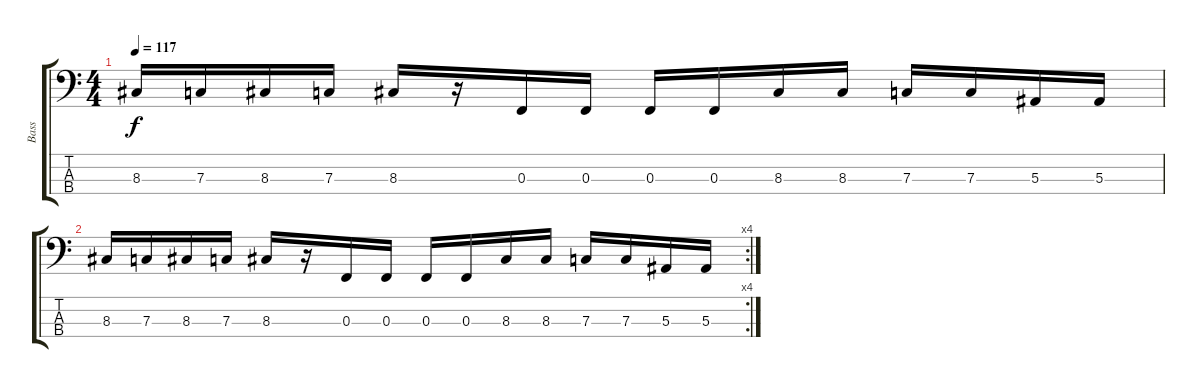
\track ("Bass" "Bass") {instrument electricbassfinger}
\staff {score tabs}
\tuning (Eb2 Bb1 F1 C1) {hide}
\ts (4 4)
\tempo 117
\clef f4
\ks c
8.3.16{dy f} 7.3.16 8.3.16 7.3.16 8.3.16 r.16 0.3.16 0.3.16 0.3.16 0.3.16 8.3.16 8.3.16 7.3.16 7.3.16 5.3.16 5.3.16 |
\rc 4
8.3.16 7.3.16 8.3.16 7.3.16 8.3.16 r.16 0.3.16 0.3.16 0.3.16 0.3.16 8.3.16 8.3.16 7.3.16 7.3.16 5.3.16 5.3.16
